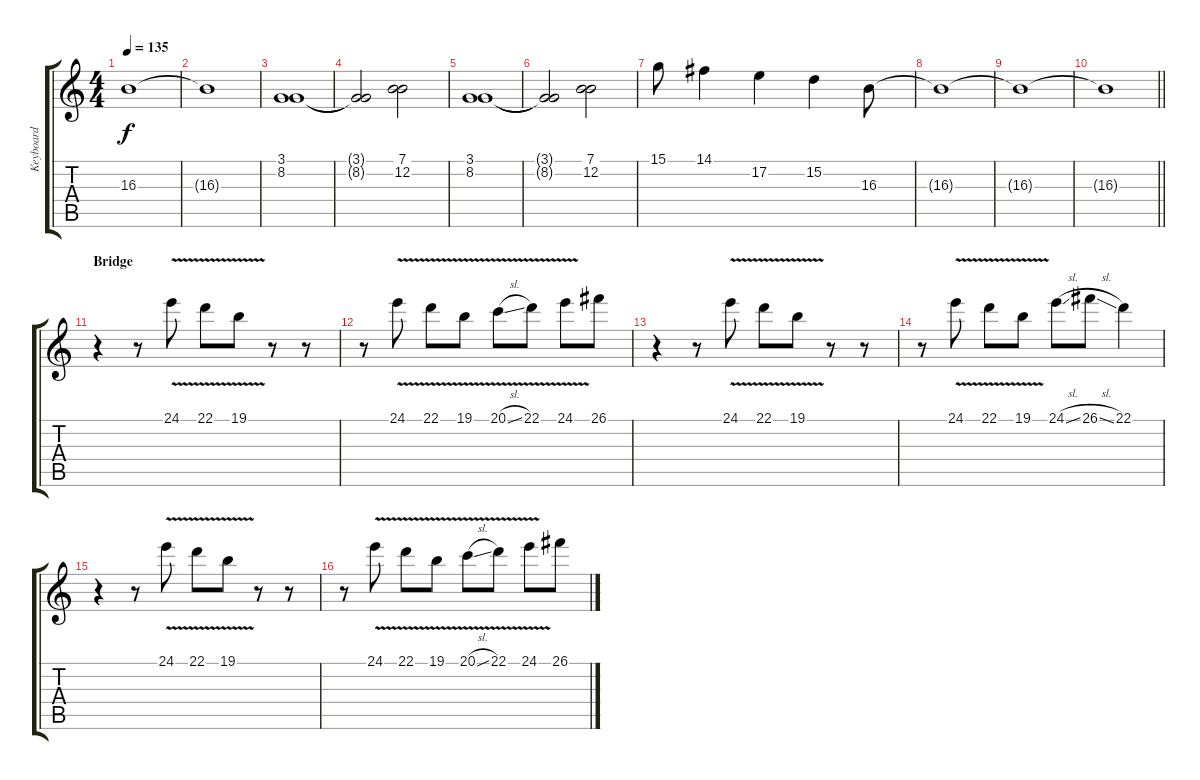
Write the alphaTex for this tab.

\track ("Keyboard" "Keyboard") {instrument acousticgrandpiano}
\staff {score tabs}
\tuning (E4 B3 G3 D3 A2 E2) {hide}
\ts (4 4)
\tempo 135
\clef g2
\ks c
16.3{t}.1{dy f} |
16.3{t}.1 |
(3.1 8.2).1{volume 11 instrument stringensemble1} |
(3.1{t} 8.2{t}).2 (7.1 12.2).2 |
(3.1 8.2).1 |
(3.1{t} 8.2{t}).2 (7.1 12.2).2 |
15.1.8{volume 13 instrument acousticgrandpiano} 14.1.4 17.2.4 15.2.4 16.3.8 |
16.3{t}.1 |
16.3{t}.1 |
\barLineRight lightlight
16.3{t}.1 |
\section ("" "Bridge")
r.4 r.8 24.1{v}.8{volume 11 instrument synthstrings1} 22.1{v}.8 19.1{v}.8 r.8 r.8 |
r.8 24.1{v}.8 22.1{v}.8 19.1{v}.8 20.1{v sl}.8 22.1{v}.8 24.1{v}.8 26.1.8 |
r.4 r.8 24.1{v}.8 22.1{v}.8 19.1{v}.8 r.8 r.8 |
r.8 24.1{v}.8 22.1{v}.8 19.1{v}.8 24.1{sl}.8 26.1{sl}.8 22.1.4 |
r.4 r.8 24.1{v}.8 22.1{v}.8 19.1{v}.8 r.8 r.8 |
r.8 24.1{v}.8 22.1{v}.8 19.1{v}.8 20.1{v sl}.8 22.1{v}.8 24.1{v}.8 26.1.8
